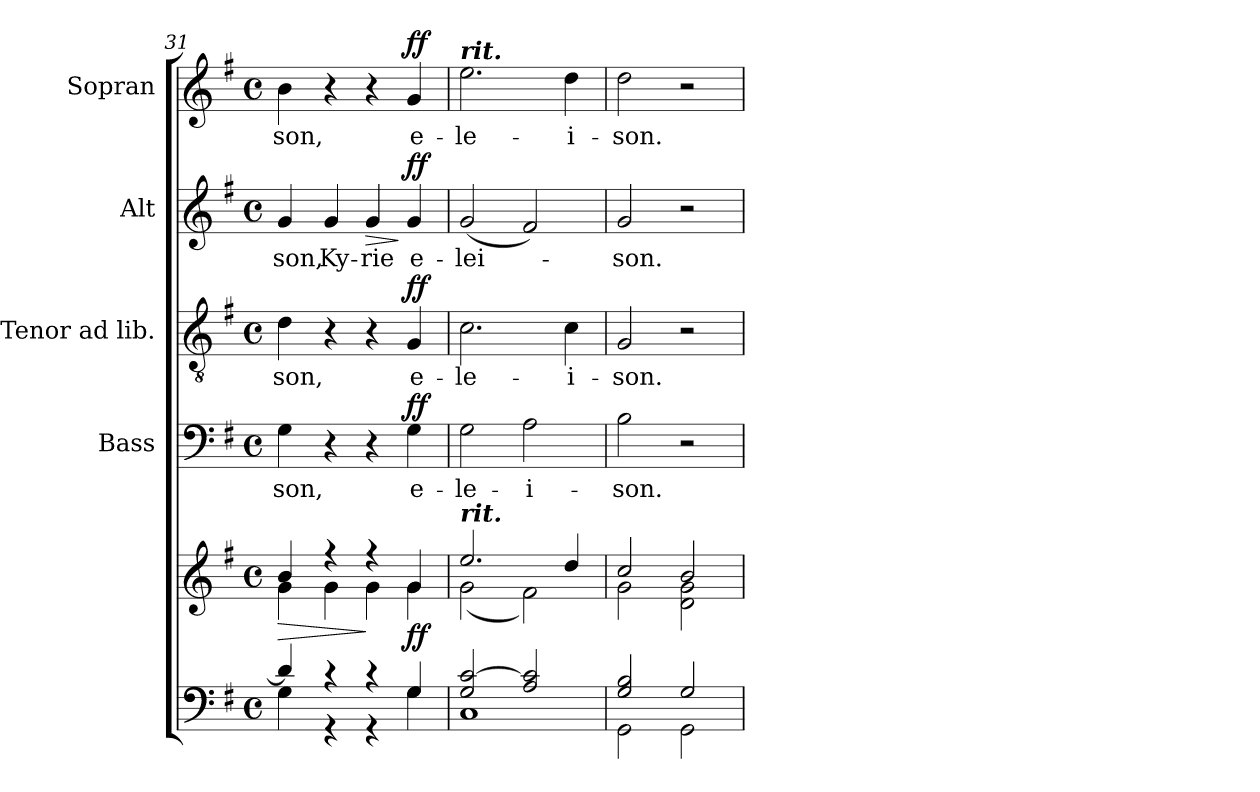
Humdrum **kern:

**kern	**kern	**dynam	**kern	**text	**dynam	**kern	**text	**dynam	**kern	**text	**dynam	**kern	**text	**dynam
*part5	*part5	*part5	*part4	*part4	*part4	*part3	*part3	*part3	*part2	*part2	*part2	*part1	*part1	*part1
*staff6	*staff5	*staff5/6	*staff4	*staff4	*staff4	*staff3	*staff3	*staff3	*staff2	*staff2	*staff2	*staff1	*staff1	*staff1
*	*	*	*I"Bass	*	*	*I"Tenor ad lib.	*	*	*I"Alt	*	*	*I"Sopran	*	*
*	*	*	*I'B.	*	*	*I'T.	*	*	*I'A.	*	*	*I'S.	*	*
*clefF4	*clefG2	*	*clefF4	*	*	*clefGv2	*	*	*clefG2	*	*	*clefG2	*	*
*k[f#]	*k[f#]	*	*k[f#]	*	*	*k[f#]	*	*	*k[f#]	*	*	*k[f#]	*	*
*G:	*G:	*	*G:	*	*	*G:	*	*	*G:	*	*	*G:	*	*
*M4/4	*M4/4	*	*M4/4	*	*	*M4/4	*	*	*M4/4	*	*	*M4/4	*	*
*met(c)	*met(c)	*	*met(c)	*	*	*met(c)	*	*	*met(c)	*	*	*met(c)	*	*
=31	=31	=31	=31	=31	=31	=31	=31	=31	=31	=31	=31	=31	=31	=31
*^	*	*	*	*	*	*	*	*	*	*	*	*	*	*
!	!	!	!LO:HP:b	!	!LO:LY:b	!	!	!LO:LY:b	!	!	!LO:LY:b	!	!	!LO:LY:b	!
*	*	*^	*	*	*	*	*	*	*	*	*	*	*	*	*
4d/]	4G\	4b/	4g\	>	4G\	-son,	.	4d\	-son,	.	4g/	-son,	.	4b\	-son,	.
!	!	!	!	!	!	!	!	!	!	!	!	!LO:LY:b	!	!	!	!
4r	4r	4ree	4g\	.	4r	.	.	4r	.	.	4g/	Ky-	.	4r	.	.
!	!	!	!	!	!	!	!	!	!	!	!	!LO:LY:b	!LO:HP:b	!	!	!
4r	4r	4ree	4g\	]	4r	.	.	4r	.	.	4g/	-rie	>	4r	.	.
!	!	!	!	!LO:DY:b	!	!LO:LY:b	!LO:DY:a	!	!LO:LY:b	!LO:DY:a	!	!LO:LY:b	!LO:DY:n=1:a	!	!LO:LY:b	!LO:DY:a
4G/	4G\	4g/	4g\	ff	4G\	e-	ff	4G/	e-	ff	4g/	e-	] ff	4g/	e-	ff
=32	=32	=32	=32	=32	=32	=32	=32	=32	=32	=32	=32	=32	=32	=32	=32	=32
!	!	!	!	!	!	!	!	!	!	!	!	!	!	!LO:TX:a:Bi:t=rit.	!	!
!	!	!LO:TX:a:Bi:t=rit.	!	!	!	!	!	!	!	!	!	!	!	!	!	!
!	!	!	!	!	!	!LO:LY:b	!	!	!LO:LY:b	!	!	!LO:LY:b	!	!	!LO:LY:b	!
2G/ [>2c/	1C	2.ee/	(<2g\	.	2G\	-le-	.	2.c\	-le-	.	(<2g/	-lei-	.	2.ee\	-le-	.
!	!	!	!	!	!	!LO:LY:b	!	!	!	!	!	!	!	!	!	!
2A/ 2c/]	.	.	2f#\)	.	2A\	-i-	.	.	.	.	2f#/)	.	.	.	.	.
!	!	!	!	!	!	!	!	!	!LO:LY:b	!	!	!	!	!	!LO:LY:b	!
.	.	4dd/	.	.	.	.	.	4c\	-i-	.	.	.	.	4dd\	-i-	.
=33	=33	=33	=33	=33	=33	=33	=33	=33	=33	=33	=33	=33	=33	=33	=33	=33
!	!	!	!	!	!	!LO:LY:b	!	!	!LO:LY:b	!	!	!LO:LY:b	!	!	!LO:LY:b	!
2G/ 2B/	2GG\	2cc/	2g\	.	2B\	-son.	.	2G/	-son.	.	2g/	-son.	.	2dd\	-son.	.
2G/	2GG\	2b/	2d\ 2g\	.	2r	.	.	2r	.	.	2r	.	.	2r	.	.
*v	*v	*	*	*	*	*	*	*	*	*	*	*	*	*	*	*
*	*v	*v	*	*	*	*	*	*	*	*	*	*	*	*	*
=	=	=	=	=	=	=	=	=	=	=	=	=	=	=
*-	*-	*-	*-	*-	*-	*-	*-	*-	*-	*-	*-	*-	*-	*-
